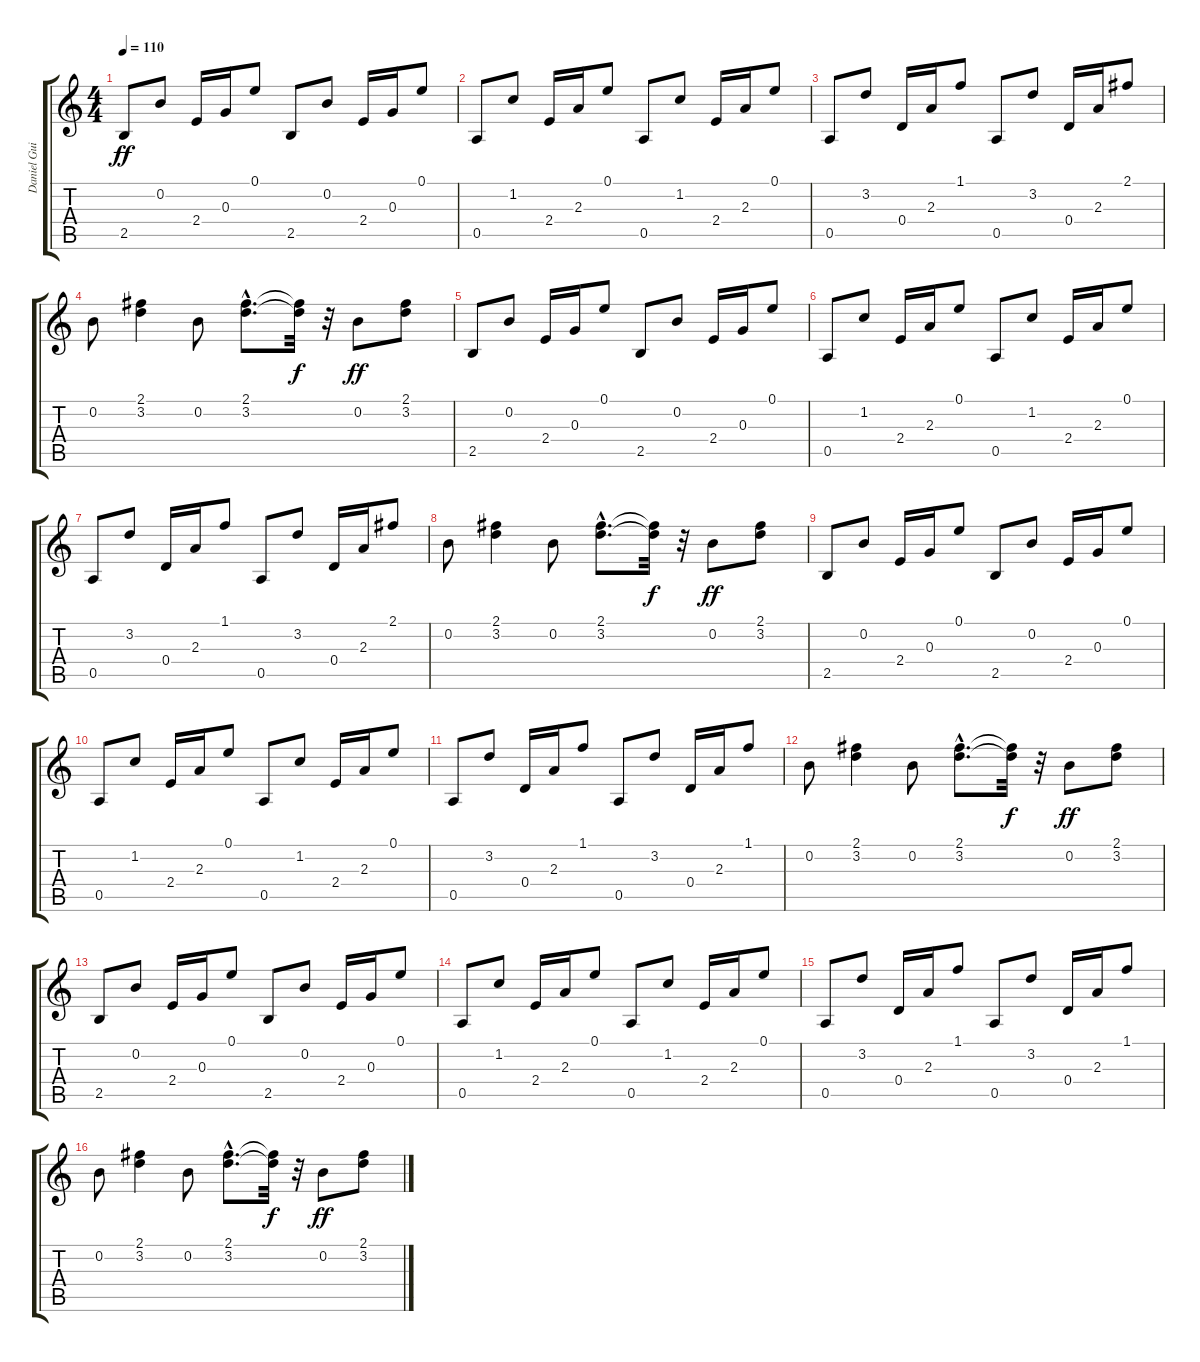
\track ("Daniel Guitar" "Daniel Gui") {instrument acousticguitarsteel}
\staff {score tabs}
\tuning (E4 B3 G3 D3 A2 E2) {hide}
\ts (4 4)
\tempo 110
\clef g2
\ks c
2.5.8{dy ff} 0.2.8 2.4.16 0.3.16 0.1.8 2.5.8 0.2.8 2.4.16 0.3.16 0.1.8 |
0.5.8 1.2.8 2.4.16 2.3.16 0.1.8 0.5.8 1.2.8 2.4.16 2.3.16 0.1.8 |
0.5.8 3.2.8 0.4.16 2.3.16 1.1.8 0.5.8 3.2.8 0.4.16 2.3.16 2.1.8 |
0.2.8 (2.1 3.2).4 0.2.8 (2.1{hac} 3.2{hac}).8{d} (2.1{t} 3.2{t}).32{dy f} r.32 0.2.8{dy ff} (2.1 3.2).8 |
2.5.8 0.2.8 2.4.16 0.3.16 0.1.8 2.5.8 0.2.8 2.4.16 0.3.16 0.1.8 |
0.5.8 1.2.8 2.4.16 2.3.16 0.1.8 0.5.8 1.2.8 2.4.16 2.3.16 0.1.8 |
0.5.8 3.2.8 0.4.16 2.3.16 1.1.8 0.5.8 3.2.8 0.4.16 2.3.16 2.1.8 |
0.2.8 (2.1 3.2).4 0.2.8 (2.1{hac} 3.2{hac}).8{d} (2.1{t} 3.2{t}).32{dy f} r.32 0.2.8{dy ff} (2.1 3.2).8 |
2.5.8 0.2.8 2.4.16 0.3.16 0.1.8 2.5.8 0.2.8 2.4.16 0.3.16 0.1.8 |
0.5.8 1.2.8 2.4.16 2.3.16 0.1.8 0.5.8 1.2.8 2.4.16 2.3.16 0.1.8 |
0.5.8 3.2.8 0.4.16 2.3.16 1.1.8 0.5.8 3.2.8 0.4.16 2.3.16 1.1.8 |
0.2.8 (2.1 3.2).4 0.2.8 (2.1{hac} 3.2{hac}).8{d} (2.1{t} 3.2{t}).32{dy f} r.32 0.2.8{dy ff} (2.1 3.2).8 |
2.5.8 0.2.8 2.4.16 0.3.16 0.1.8 2.5.8 0.2.8 2.4.16 0.3.16 0.1.8 |
0.5.8 1.2.8 2.4.16 2.3.16 0.1.8 0.5.8 1.2.8 2.4.16 2.3.16 0.1.8 |
0.5.8 3.2.8 0.4.16 2.3.16 1.1.8 0.5.8 3.2.8 0.4.16 2.3.16 1.1.8 |
0.2.8 (2.1 3.2).4 0.2.8 (2.1{hac} 3.2{hac}).8{d} (2.1{t} 3.2{t}).32{dy f} r.32 0.2.8{dy ff} (2.1 3.2).8
